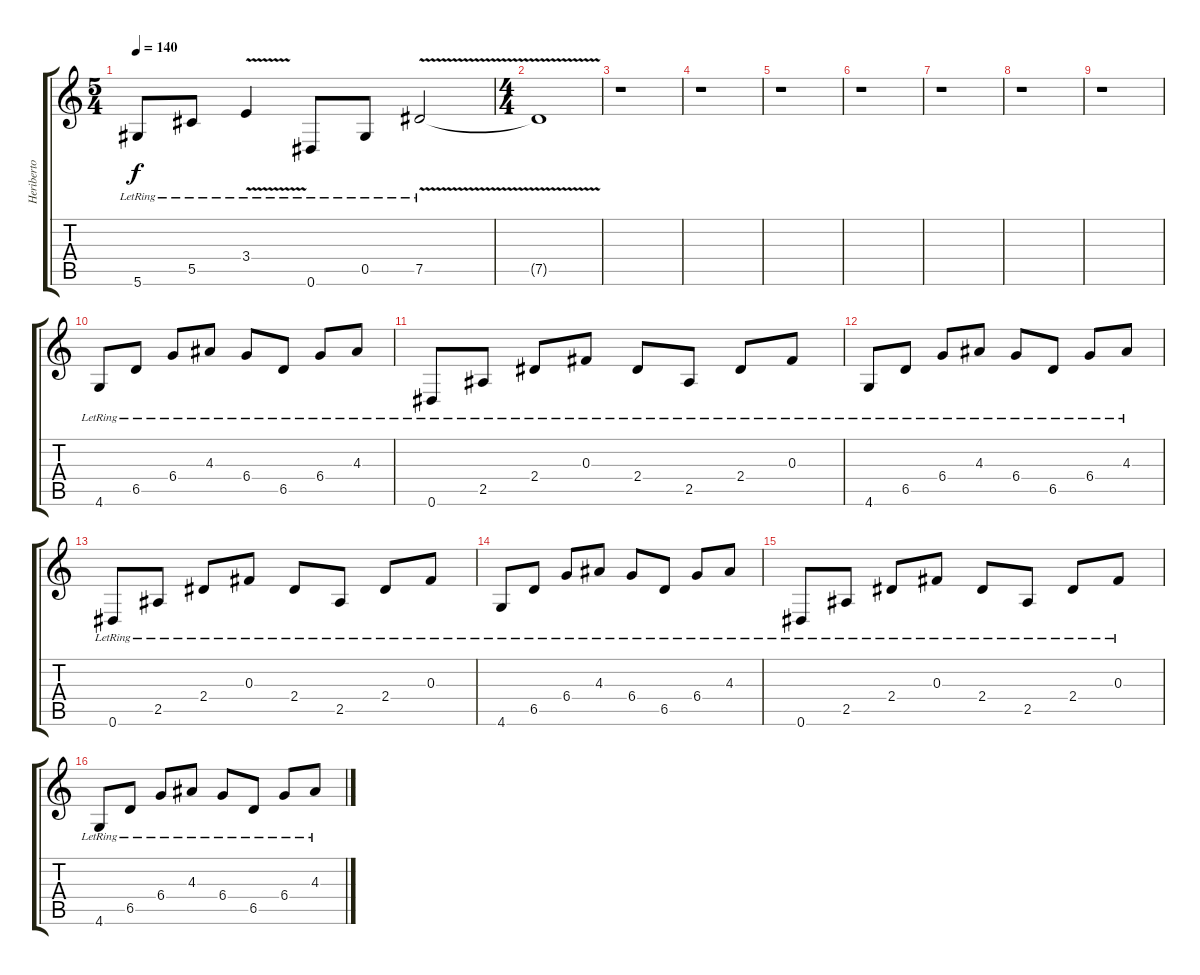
\track ("Heriberto" "Heriberto") {instrument electricguitarclean}
\staff {score tabs}
\tuning (Eb4 Bb3 Gb3 Db3 Ab2 Eb2) {hide}
\ts (5 4)
\tempo 140
\clef g2
\ks c
5.6{lr}.8{dy f} 5.5{lr}.8 3.4{v lr}.4 0.6{lr}.8 0.5{lr}.8 7.5{v lr}.2 |
\ts (4 4)
7.5{t}.1 |
r.1 |
r.1 |
r.1 |
r.1 |
r.1 |
r.1 |
r.1 |
4.6{lr}.8 6.5{lr}.8 6.4{lr}.8 4.3{lr}.8 6.4{lr}.8 6.5{lr}.8 6.4{lr}.8 4.3{lr}.8 |
0.6{lr}.8 2.5{lr}.8 2.4{lr}.8 0.3{lr}.8 2.4{lr}.8 2.5{lr}.8 2.4{lr}.8 0.3{lr}.8 |
4.6{lr}.8 6.5{lr}.8 6.4{lr}.8 4.3{lr}.8 6.4{lr}.8 6.5{lr}.8 6.4{lr}.8 4.3{lr}.8 |
0.6{lr}.8 2.5{lr}.8 2.4{lr}.8 0.3{lr}.8 2.4{lr}.8 2.5{lr}.8 2.4{lr}.8 0.3{lr}.8 |
4.6{lr}.8 6.5{lr}.8 6.4{lr}.8 4.3{lr}.8 6.4{lr}.8 6.5{lr}.8 6.4{lr}.8 4.3{lr}.8 |
0.6{lr}.8 2.5{lr}.8 2.4{lr}.8 0.3{lr}.8 2.4{lr}.8 2.5{lr}.8 2.4{lr}.8 0.3{lr}.8 |
4.6{lr}.8 6.5{lr}.8 6.4{lr}.8 4.3{lr}.8 6.4{lr}.8 6.5{lr}.8 6.4{lr}.8 4.3{lr}.8
